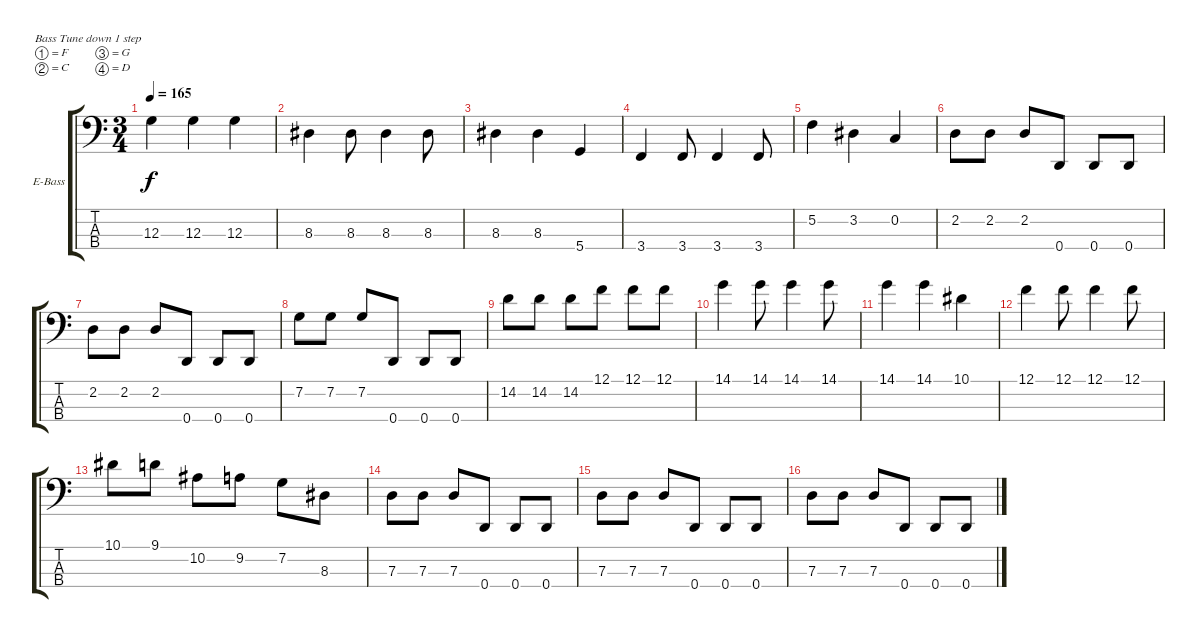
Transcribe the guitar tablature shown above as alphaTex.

\bracketExtendMode groupsimilarinstruments
\firstSystemTrackNameOrientation horizontal
\otherSystemsTrackNameOrientation horizontal
\track ("Kristian - Bass" "E-Bass") {instrument electricbassfinger}
\staff {score tabs}
\tuning (F2 C2 G1 D1)
\ts (3 4)
\tempo 165
\clef f4
\ks c
12.3.4{dy f} 12.3.4 12.3.4 |
8.3.4 8.3.8 8.3.4 8.3.8 |
8.3.4 8.3.4 5.4.4 |
3.4.4 3.4.8 3.4.4 3.4.8 |
5.2.4 3.2.4 0.2.4 |
2.2.8 2.2.8 2.2.8 0.4.8 0.4.8 0.4.8 |
2.2.8 2.2.8 2.2.8 0.4.8 0.4.8 0.4.8 |
7.2.8 7.2.8 7.2.8 0.4.8 0.4.8 0.4.8 |
14.2.8 14.2.8 14.2.8 12.1.8 12.1.8 12.1.8 |
14.1.4 14.1.8 14.1.4 14.1.8 |
14.1.4 14.1.4 10.1.4 |
12.1.4 12.1.8 12.1.4 12.1.8 |
10.1.8 9.1.8 10.2.8 9.2.8 7.2.8 8.3.8 |
7.3.8 7.3.8 7.3.8 0.4.8 0.4.8 0.4.8 |
7.3.8 7.3.8 7.3.8 0.4.8 0.4.8 0.4.8 |
7.3.8 7.3.8 7.3.8 0.4.8 0.4.8 0.4.8
